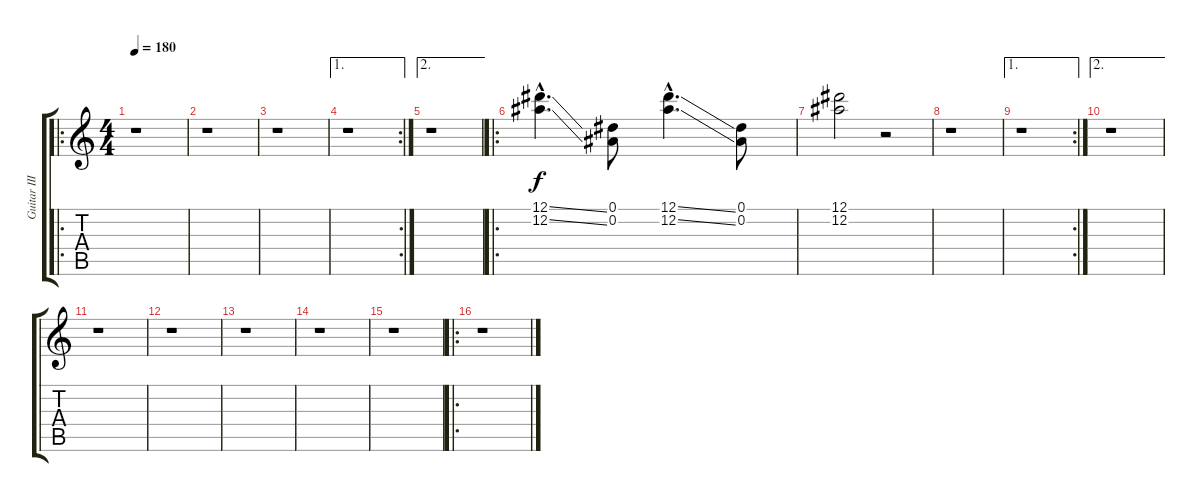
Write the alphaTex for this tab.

\track ("Guitar III" "Guitar III") {instrument distortionguitar}
\staff {score tabs}
\tuning (Eb4 Bb3 Gb3 Db3 Ab2 Db2) {hide}
\ro
\ts (4 4)
\tempo 180
\clef g2
\ks c
r.1{dy f instrument distortionguitar} |
r.1 |
r.1 |
\ae 1
\rc 2
r.1 |
\ae 2
r.1 |
\ro
(12.1{ss hac} 12.2{ss hac}).4{d volume 16 balance 0} (0.1 0.2).8 (12.1{ss hac} 12.2{ss hac}).4{d balance 16} (0.1 0.2).8 |
(12.1 12.2).2{balance 0} r.2 |
r.1 |
\ae 1
\rc 2
r.1 |
\ae 2
r.1 |
r.1 |
r.1 |
r.1 |
r.1 |
r.1 |
\ro
r.1
